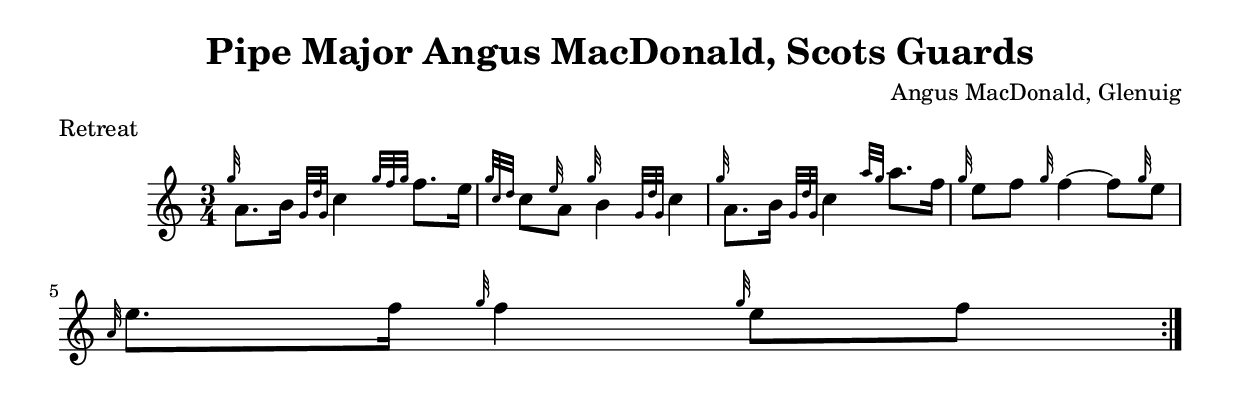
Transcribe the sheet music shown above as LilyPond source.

\include "bagpipe.ly"

\header {
  title = "Pipe Major Angus MacDonald, Scots Guards"
  composer = "Angus MacDonald, Glenuig"
  meter = "Retreat"
}

\score {
    {
    \hideKeySignature
    \time 3/4
        
        \repeat volta 2 
        {\grg a8. b16 \grip c4 \dblf f8. e16|
        \dblc c8 \gre a \grg b4 \grip c|
        \grg a8. b16 \grip c4 \dblA a'8. f16|
        \grg e8 f \grg f4~ f8 \grg e8|

        \break

        \gra e8. f16 \grg f4 \grg e8 f| 


        }

    
    }


}